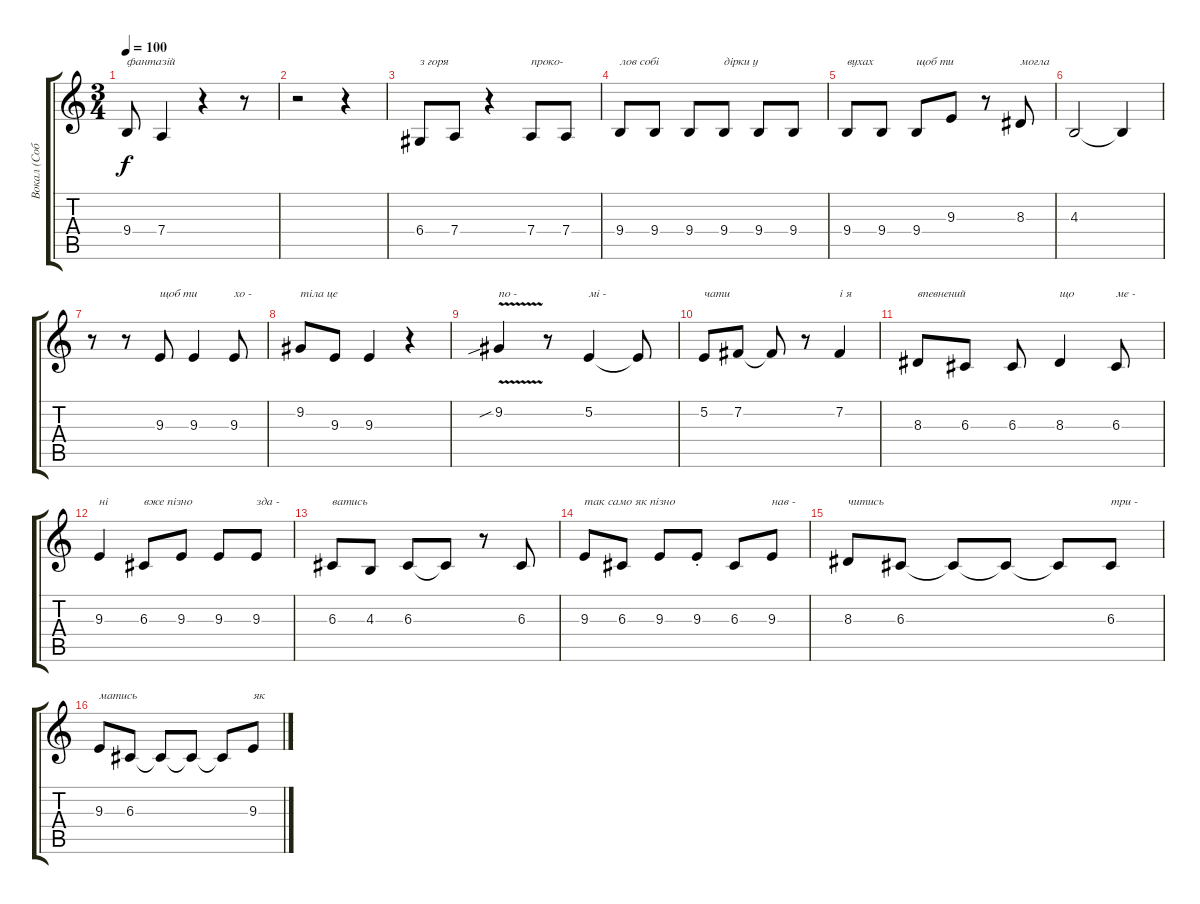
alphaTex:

\track ("Вокал (Собчук)" "Вокал (Соб") {instrument accordion}
\staff {score tabs}
\tuning (E4 B3 G3 D3 A2 E2) {hide}
\ts (3 4)
\tempo 100
\clef g2
\ks c
9.4.8{txt "фантазій" dy f} 7.4.4 r.4 r.8 |
r.2 r.4 |
6.4.8{txt "з горя"} 7.4.8 r.4 7.4.8{txt "проко-"} 7.4.8 |
9.4.8{txt "лов собі"} 9.4.8 9.4.8 9.4.8{txt "дірки у "} 9.4.8 9.4.8 |
9.4.8{txt "вухах"} 9.4.8 9.4.8{txt "щоб ти"} 9.3.8 r.8 8.3.8{txt "могла"} |
4.3.2 4.3{t}.4 |
r.8 r.8 9.3.8{txt "щоб ти"} 9.3.4 9.3.8{txt "хо -"} |
9.2.8{txt "тіла це"} 9.3.8 9.3.4 r.4 |
9.2{v sib}.4{txt "по -"} r.8 5.2.4{txt "мі -"} 5.2{t}.8 |
5.2.8{txt "чати"} 7.2.8 7.2{t}.8 r.8 7.2.4{txt "і я"} |
8.3.8{txt "впевнений"} 6.3.8 6.3.8 8.3.4{txt "що"} 6.3.8{txt "ме -"} |
9.3.4{txt "ні "} 6.3.8{txt "вже пізно"} 9.3.8 9.3.8 9.3.8{txt "зда -"} |
6.3.8{txt "ватись"} 4.3.8 6.3.8 6.3{t}.8 r.8 6.3.8 |
9.3.8{txt "так само як пізно"} 6.3.8 9.3.8 9.3{st}.8 6.3.8 9.3.8{txt "нав -"} |
8.3.8{txt "читись"} 6.3.8 6.3{t}.8 6.3{t}.8 6.3{t}.8 6.3.8{txt "три -"} |
9.3.8{txt "матись"} 6.3.8 6.3{t}.8 6.3{t}.8 6.3{t}.8 9.3.8{txt "як"}
